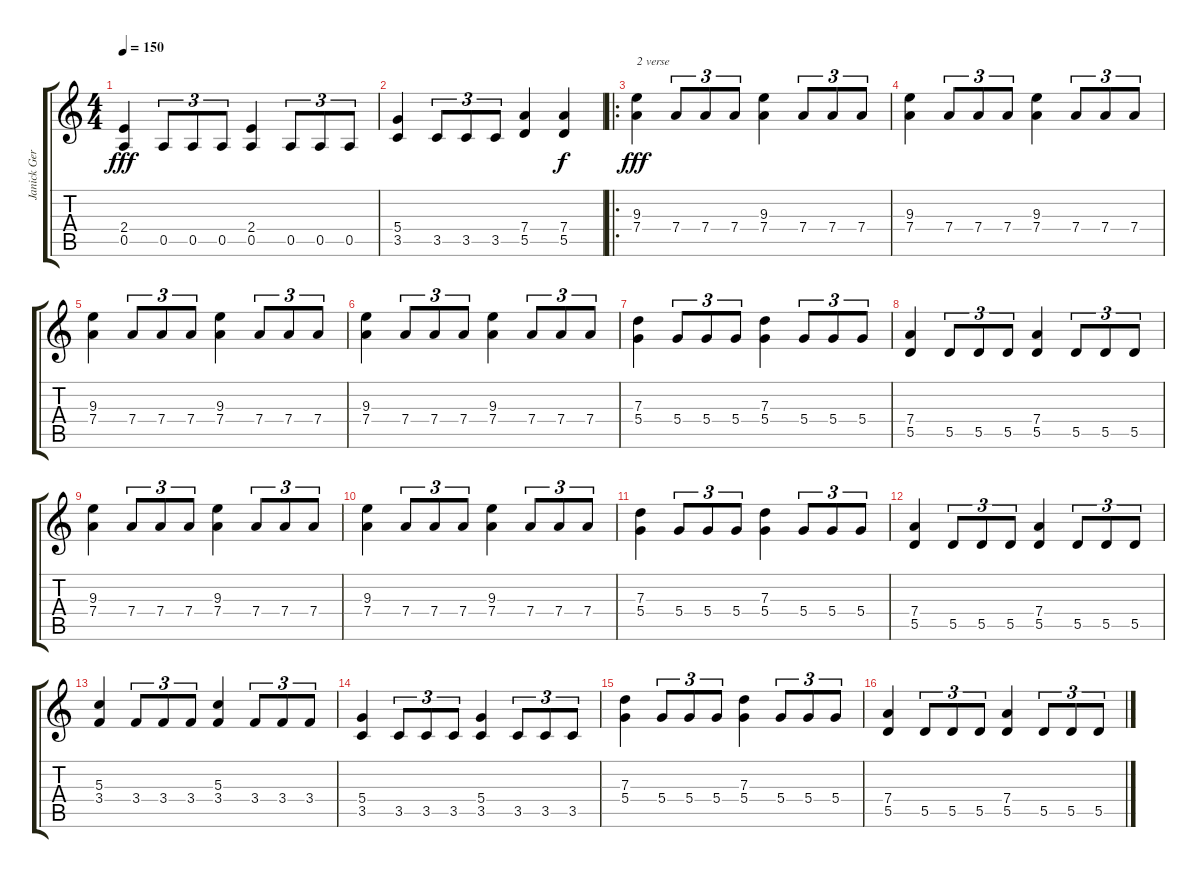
\track ("Janick Gers" "Janick Ger") {instrument distortionguitar}
\staff {score tabs}
\tuning (E4 B3 G3 D3 A2 E2) {hide}
\ts (4 4)
\tempo 150
\clef g2
\ks c
(2.4 0.5).4{dy fff instrument distortionguitar} 0.5.8{tu (3 2)} 0.5.8{tu (3 2)} 0.5.8{tu (3 2)} (2.4 0.5).4 0.5.8{tu (3 2)} 0.5.8{tu (3 2)} 0.5.8{tu (3 2)} |
(5.4 3.5).4 3.5.8{tu (3 2)} 3.5.8{tu (3 2)} 3.5.8{tu (3 2)} (7.4 5.5).4 (7.4 5.5).4{dy f} |
\ro
(9.3 7.4).4{txt "2 verse" dy fff} 7.4.8{tu (3 2)} 7.4.8{tu (3 2)} 7.4.8{tu (3 2)} (9.3 7.4).4 7.4.8{tu (3 2)} 7.4.8{tu (3 2)} 7.4.8{tu (3 2)} |
(9.3 7.4).4 7.4.8{tu (3 2)} 7.4.8{tu (3 2)} 7.4.8{tu (3 2)} (9.3 7.4).4 7.4.8{tu (3 2)} 7.4.8{tu (3 2)} 7.4.8{tu (3 2)} |
(9.3 7.4).4 7.4.8{tu (3 2)} 7.4.8{tu (3 2)} 7.4.8{tu (3 2)} (9.3 7.4).4 7.4.8{tu (3 2)} 7.4.8{tu (3 2)} 7.4.8{tu (3 2)} |
(9.3 7.4).4 7.4.8{tu (3 2)} 7.4.8{tu (3 2)} 7.4.8{tu (3 2)} (9.3 7.4).4 7.4.8{tu (3 2)} 7.4.8{tu (3 2)} 7.4.8{tu (3 2)} |
(7.3 5.4).4 5.4.8{tu (3 2)} 5.4.8{tu (3 2)} 5.4.8{tu (3 2)} (7.3 5.4).4 5.4.8{tu (3 2)} 5.4.8{tu (3 2)} 5.4.8{tu (3 2)} |
(7.4 5.5).4 5.5.8{tu (3 2)} 5.5.8{tu (3 2)} 5.5.8{tu (3 2)} (7.4 5.5).4 5.5.8{tu (3 2)} 5.5.8{tu (3 2)} 5.5.8{tu (3 2)} |
(9.3 7.4).4 7.4.8{tu (3 2)} 7.4.8{tu (3 2)} 7.4.8{tu (3 2)} (9.3 7.4).4 7.4.8{tu (3 2)} 7.4.8{tu (3 2)} 7.4.8{tu (3 2)} |
(9.3 7.4).4 7.4.8{tu (3 2)} 7.4.8{tu (3 2)} 7.4.8{tu (3 2)} (9.3 7.4).4 7.4.8{tu (3 2)} 7.4.8{tu (3 2)} 7.4.8{tu (3 2)} |
(7.3 5.4).4 5.4.8{tu (3 2)} 5.4.8{tu (3 2)} 5.4.8{tu (3 2)} (7.3 5.4).4 5.4.8{tu (3 2)} 5.4.8{tu (3 2)} 5.4.8{tu (3 2)} |
(7.4 5.5).4 5.5.8{tu (3 2)} 5.5.8{tu (3 2)} 5.5.8{tu (3 2)} (7.4 5.5).4 5.5.8{tu (3 2)} 5.5.8{tu (3 2)} 5.5.8{tu (3 2)} |
(5.3 3.4).4 3.4.8{tu (3 2)} 3.4.8{tu (3 2)} 3.4.8{tu (3 2)} (5.3 3.4).4 3.4.8{tu (3 2)} 3.4.8{tu (3 2)} 3.4.8{tu (3 2)} |
(5.4 3.5).4 3.5.8{tu (3 2)} 3.5.8{tu (3 2)} 3.5.8{tu (3 2)} (5.4 3.5).4 3.5.8{tu (3 2)} 3.5.8{tu (3 2)} 3.5.8{tu (3 2)} |
(7.3 5.4).4 5.4.8{tu (3 2)} 5.4.8{tu (3 2)} 5.4.8{tu (3 2)} (7.3 5.4).4 5.4.8{tu (3 2)} 5.4.8{tu (3 2)} 5.4.8{tu (3 2)} |
(7.4 5.5).4 5.5.8{tu (3 2)} 5.5.8{tu (3 2)} 5.5.8{tu (3 2)} (7.4 5.5).4 5.5.8{tu (3 2)} 5.5.8{tu (3 2)} 5.5.8{tu (3 2)}
